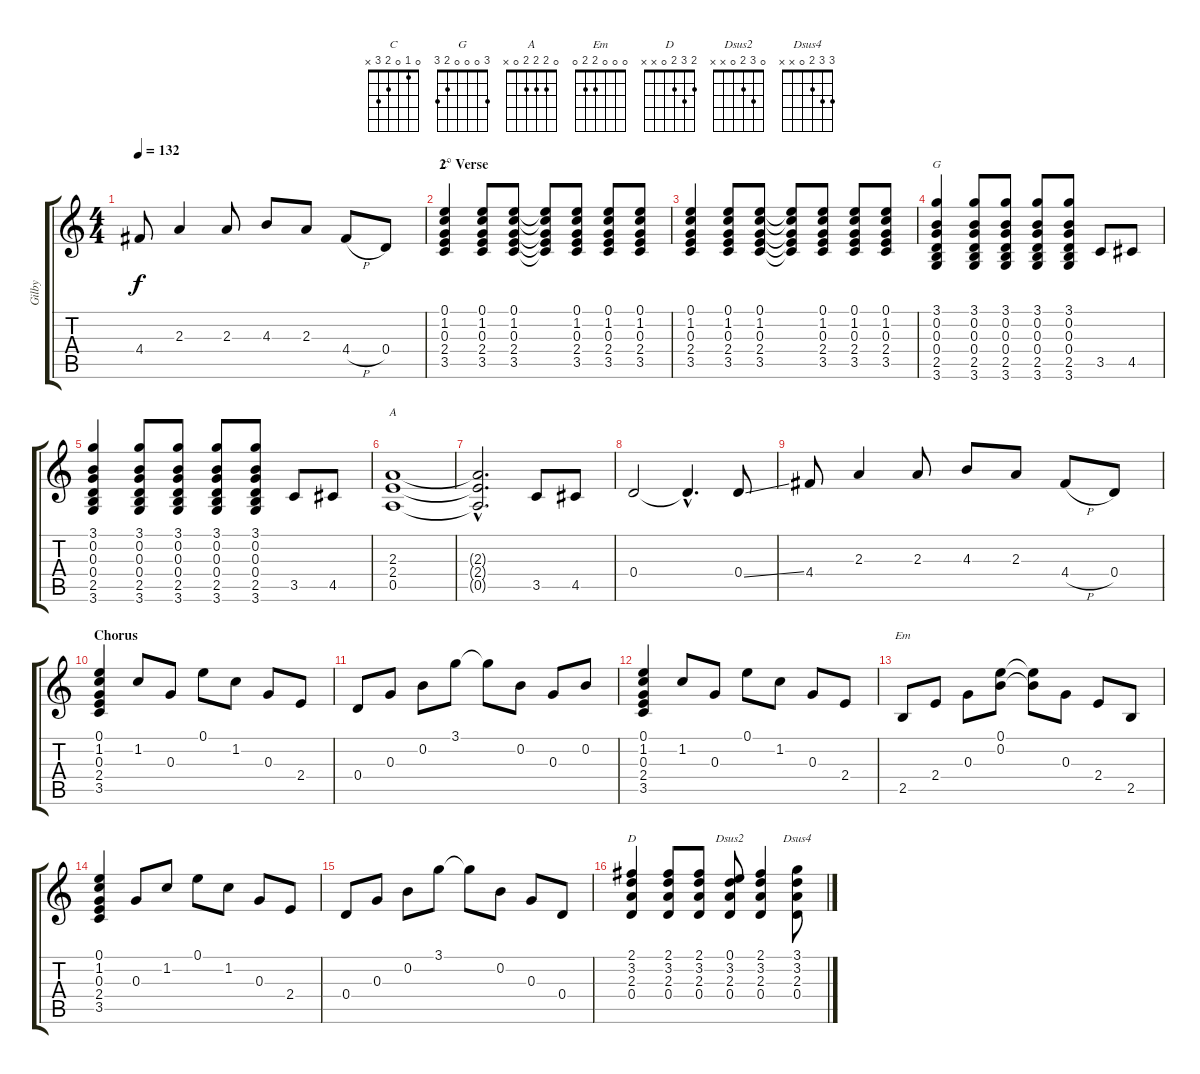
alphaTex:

\track ("Gilby" "Gilby") {instrument electricguitarjazz}
\staff {score tabs}
\tuning (E4 B3 G3 D3 A2 E2) {hide}
\chord ("C" 0 1 0 2 3 x)
\chord ("G" 3 0 0 0 2 3)
\chord ("A" 0 2 2 2 0 x)
\chord ("Em" 0 0 0 2 2 0)
\chord ("D" 2 3 2 0 x x)
\chord ("Dsus2" 0 3 2 0 x x)
\chord ("Dsus4" 3 3 2 0 x x)
\ts (4 4)
\tempo 132
\clef g2
\ks c
4.4.8{dy f} 2.3.4 2.3.8 4.3.8 2.3.8 4.4{h}.8 0.4.8 |
\section ("" "2° Verse")
(0.1 1.2 0.3 2.4 3.5).4{ch "C"} (0.1 1.2 0.3 2.4 3.5).8 (0.1 1.2 0.3 2.4 3.5).8 (0.1{t} 1.2{t} 0.3{t} 2.4{t} 3.5{t}).8 (0.1 1.2 0.3 2.4 3.5).8 (0.1 1.2 0.3 2.4 3.5).8 (0.1 1.2 0.3 2.4 3.5).8 |
(0.1 1.2 0.3 2.4 3.5).4 (0.1 1.2 0.3 2.4 3.5).8 (0.1 1.2 0.3 2.4 3.5).8 (0.1{t} 1.2{t} 0.3{t} 2.4{t} 3.5{t}).8 (0.1 1.2 0.3 2.4 3.5).8 (0.1 1.2 0.3 2.4 3.5).8 (0.1 1.2 0.3 2.4 3.5).8 |
(3.1 0.2 0.3 0.4 2.5 3.6).4{ch "G"} (3.1 0.2 0.3 0.4 2.5 3.6).8 (3.1 0.2 0.3 0.4 2.5 3.6).8 (3.1 0.2 0.3 0.4 2.5 3.6).8 (3.1 0.2 0.3 0.4 2.5 3.6).8 3.5.8 4.5.8 |
(3.1 0.2 0.3 0.4 2.5 3.6).4 (3.1 0.2 0.3 0.4 2.5 3.6).8 (3.1 0.2 0.3 0.4 2.5 3.6).8 (3.1 0.2 0.3 0.4 2.5 3.6).8 (3.1 0.2 0.3 0.4 2.5 3.6).8 3.5.8 4.5.8 |
(2.3 2.4 0.5).1{ch "A"} |
(2.3{hac t} 2.4{hac t} 0.5{hac t}).2{d} 3.5.8 4.5.8 |
0.4.2 0.4{hac t}.4{d} 0.4{ss}.8 |
4.4.8 2.3.4 2.3.8 4.3.8 2.3.8 4.4{h}.8 0.4.8 |
\section ("" "Chorus")
(0.1 1.2 0.3 2.4 3.5).4 1.2.8 0.3.8 0.1.8 1.2.8 0.3.8 2.4.8 |
0.4.8 0.3.8 0.2.8 3.1.8 3.1{t}.8 0.2.8 0.3.8 0.2.8 |
(0.1 1.2 0.3 2.4 3.5).4 1.2.8 0.3.8 0.1.8 1.2.8 0.3.8 2.4.8 |
2.5.8{ch "Em"} 2.4.8 0.3.8 (0.1 0.2).8 (0.1{t} 0.2{t}).8 0.3.8 2.4.8 2.5.8 |
(0.1 1.2 0.3 2.4 3.5).4 0.3.8 1.2.8 0.1.8 1.2.8 0.3.8 2.4.8 |
0.4.8 0.3.8 0.2.8 3.1.8 3.1{t}.8 0.2.8 0.3.8 0.4.8 |
(2.1 3.2 2.3 0.4).4{ch "D"} (2.1 3.2 2.3 0.4).8 (2.1 3.2 2.3 0.4).8 (0.1 3.2 2.3 0.4).8{ch "Dsus2"} (2.1 3.2 2.3 0.4).4 (3.1 3.2 2.3 0.4).8{ch "Dsus4"}
